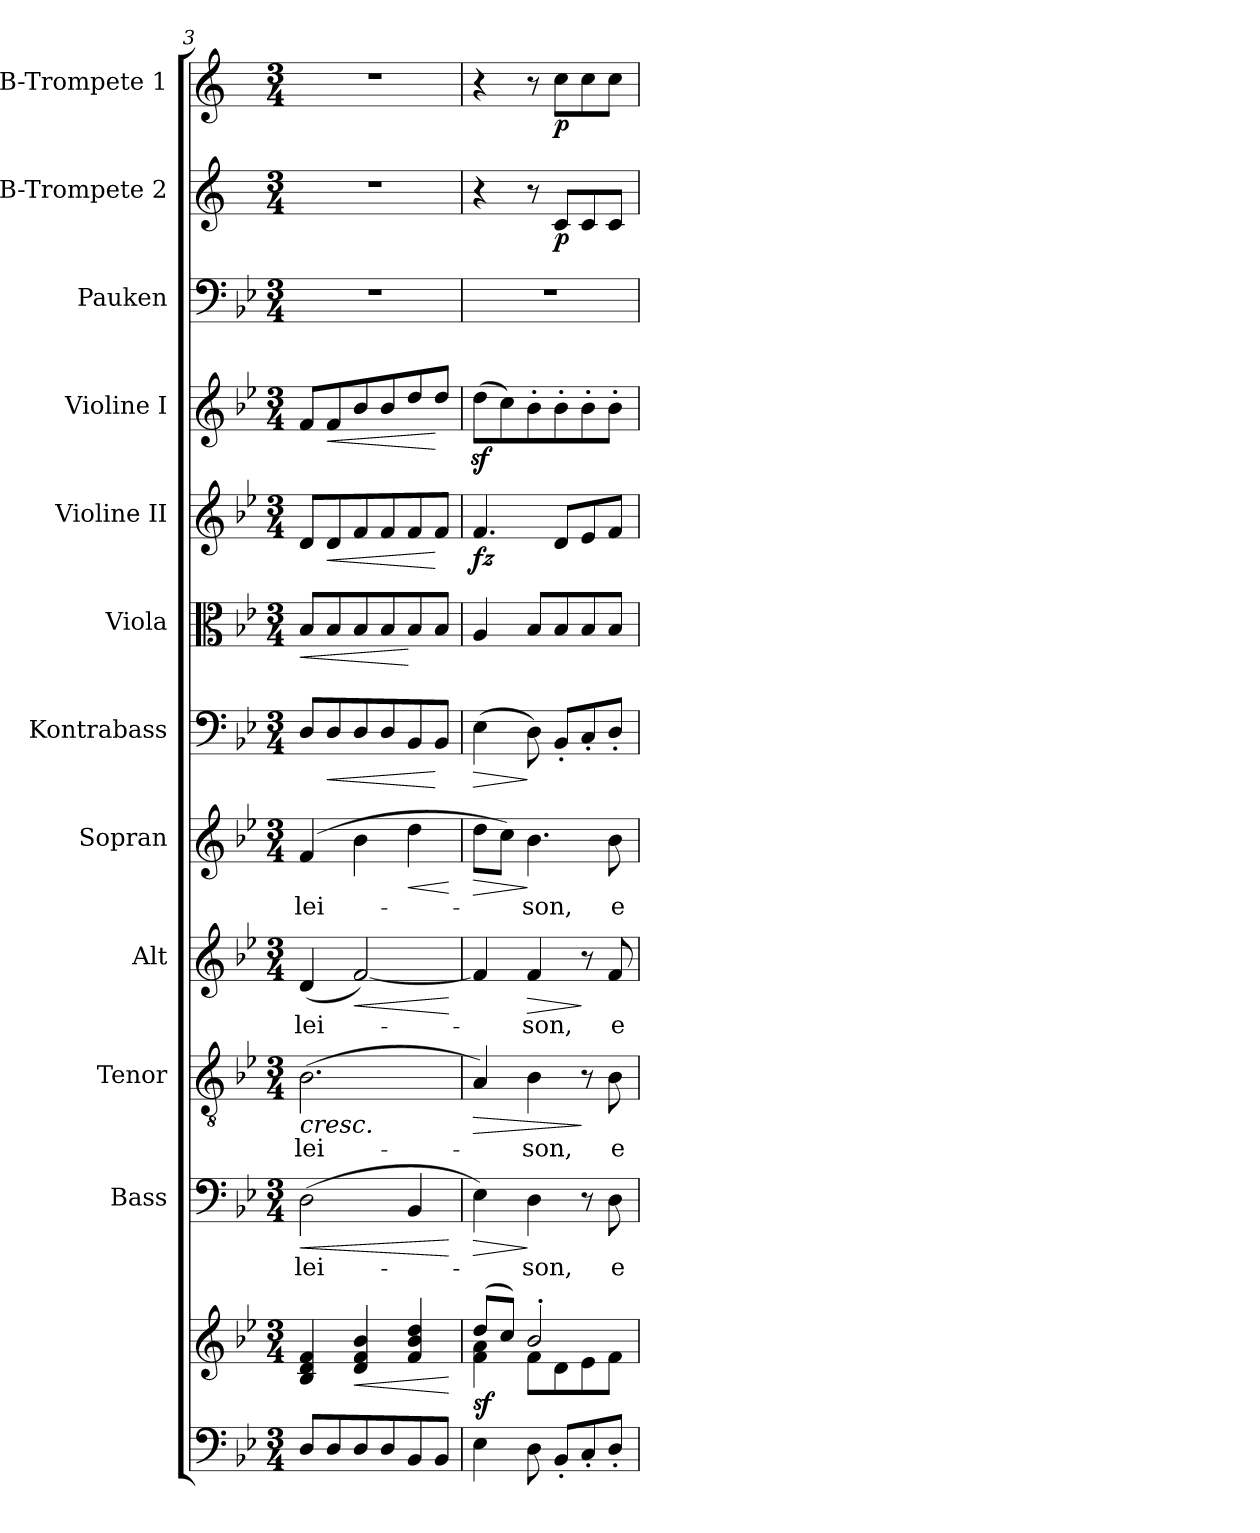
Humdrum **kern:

**kern	**kern	**dynam	**kern	**text	**dynam	**kern	**text	**dynam	**kern	**text	**dynam	**kern	**text	**dynam	**kern	**dynam	**kern	**dynam	**kern	**dynam	**kern	**dynam	**kern	**kern	**dynam	**kern	**dynam
*part12	*part12	*part12	*part11	*part11	*part11	*part10	*part10	*part10	*part9	*part9	*part9	*part8	*part8	*part8	*part7	*part7	*part6	*part6	*part5	*part5	*part4	*part4	*part3	*part2	*part2	*part1	*part1
*staff13	*staff12	*staff12/13	*staff11	*staff11	*staff11	*staff10	*staff10	*staff10	*staff9	*staff9	*staff9	*staff8	*staff8	*staff8	*staff7	*staff7	*staff6	*staff6	*staff5	*staff5	*staff4	*staff4	*staff3	*staff2	*staff2	*staff1	*staff1
*	*	*	*I"Bass	*	*	*I"Tenor	*	*	*I"Alt	*	*	*I"Sopran	*	*	*I"Kontrabass	*	*I"Viola	*	*I"Violine II	*	*I"Violine I	*	*I"Pauken	*I"B-Trompete 2	*	*I"B-Trompete 1	*
*	*	*	*I'B.	*	*	*I'T.	*	*	*I'A.	*	*	*I'S.	*	*	*I'Kb.	*	*I'Vla.	*	*I'Vl. II	*	*I'Vl. I	*	*I'Pk.	*I'B Trp. 2	*	*I'B Trp. 1	*
*clefF4	*clefG2	*	*clefF4	*	*	*clefGv2	*	*	*clefG2	*	*	*clefG2	*	*	*clefF4	*	*clefC3	*	*clefG2	*	*clefG2	*	*clefF4	*clefG2	*	*clefG2	*
*	*	*	*	*	*	*	*	*	*	*	*	*	*	*	*ITrd7c12	*	*	*	*	*	*	*	*	*ITrd1c2	*	*ITrd1c2	*
*k[b-e-]	*k[b-e-]	*	*k[b-e-]	*	*	*k[b-e-]	*	*	*k[b-e-]	*	*	*k[b-e-]	*	*	*k[b-e-]	*	*k[b-e-]	*	*k[b-e-]	*	*k[b-e-]	*	*k[b-e-]	*k[b-e-]	*	*k[b-e-]	*
*B-:	*B-:	*	*B-:	*	*	*B-:	*	*	*B-:	*	*	*B-:	*	*	*B-:	*	*B-:	*	*B-:	*	*B-:	*	*B-:	*B-:	*	*B-:	*
*M3/4	*M3/4	*	*M3/4	*	*	*M3/4	*	*	*M3/4	*	*	*M3/4	*	*	*M3/4	*	*M3/4	*	*M3/4	*	*M3/4	*	*M3/4	*M3/4	*	*M3/4	*
=3	=3	=3	=3	=3	=3	=3	=3	=3	=3	=3	=3	=3	=3	=3	=3	=3	=3	=3	=3	=3	=3	=3	=3	=3	=3	=3	=3
!	!	!	!	!LO:LY:b	!LO:HP:b	!	!LO:LY:b	!LO:HP:b	!	!LO:LY:b	!	!	!LO:LY:b	!	!	!	!	!LO:HP:b	!	!	!	!	!	!	!	!	!
8D/L	4B-/ 4d/ 4f/	.	(>2D\	-lei-	<	(>2.B-\	-lei-	<	(<4d/	-lei-	.	(4f/	-lei-	.	8DD/L	.	8B-/L	<	8d/L	.	8f/L	.	2.r	2.r	.	2.r	.
!	!	!	!	!	!	!	!	!	!	!	!	!	!	!	!	!LO:HP:b	!	!	!	!LO:HP:b	!	!LO:HP:b	!	!	!	!	!
8D/	.	.	.	.	.	.	.	.	.	.	.	.	.	.	8DD/	<	8B-/	.	8d/	<	8f/	<	.	.	.	.	.
!	!	!LO:HP:b	!	!	!	!	!	!	!	!	!LO:HP:b	!	!	!	!	!	!	!	!	!	!	!	!	!	!	!	!
8D/	4d/ 4f/ 4b-/	<	.	.	.	.	.	.	[2f/)	.	<	4b-\	.	.	8DD/	.	8B-/	.	8f/	.	8b-/	.	.	.	.	.	.
8D/	.	.	.	.	.	.	.	.	.	.	.	.	.	.	8DD/	.	8B-/	.	8f/	.	8b-/	.	.	.	.	.	.
!	!	!	!	!	!	!	!	!	!	!	!	!	!	!LO:HP:b	!	!	!	!	!	!	!	!	!	!	!	!	!
8BB-/	4f/ 4b-/ 4dd/	.	4BB-/	.	.	.	.	.	.	.	.	4dd\	.	<	8BBB-/	.	8B-/	[	8f/	.	8dd/	.	.	.	.	.	.
8BB-/J	.	.	.	.	.	.	.	.	.	.	.	.	.	.	8BBB-/J	[	8B-/J	.	8f/J	[	8dd/J	[	.	.	.	.	.
.	.	[	.	.	[	.	.	.	.	.	[	.	.	[	.	.	.	.	.	.	.	.	.	.	.	.	.
=4	=4	=4	=4	=4	=4	=4	=4	=4	=4	=4	=4	=4	=4	=4	=4	=4	=4	=4	=4	=4	=4	=4	=4	=4	=4	=4	=4
*	*^	*	*	*	*	*	*	*	*	*	*	*	*	*	*	*	*	*	*	*	*	*	*	*	*	*	*
!	!	!	!LO:DY:b	!	!	!LO:HP:b	!	!	!LO:HP:b	!	!	!	!	!	!LO:HP:b	!	!LO:HP:b	!	!	!	!LO:DY:b	!	!	!	!	!	!	!
4E-\	(>8dd/L	4f\ 4a\	sf	4E-\)	.	>	4A/)	.	>	4f/]	.	.	8dd\L	.	>	(>4EE-\	>	4A/	.	4.f/	fz	(>8ddz<\L	.	2.r	4r	.	4r	.
.	8cc/J)	.	.	.	.	.	.	.	.	.	.	.	8cc\J)	.	.	.	.	.	.	.	.	8cc\)	.	.	.	.	.	.
!	!	!	!	!	!LO:LY:b	!	!	!LO:LY:b	!	!	!LO:LY:b	!LO:HP:b	!	!LO:LY:b	!	!	!	!	!	!	!	!	!	!	!	!	!	!
8D\	2b-'</	8f\L	.	4D\	-son,	]	4B-\	-son,	[	4f/	-son,	>	4.b-\	-son,	]	8DD\)	]	8B-/L	.	.	.	8b-'>\	.	.	8r	.	8r	.
!	!	!	!	!	!	!	!	!	!	!	!	!	!	!	!	!	!	!	!	!	!	!	!	!	!	!LO:DY:b	!	!LO:DY:b
8BB-'</L	.	8d\	.	.	.	.	.	.	.	.	.	.	.	.	.	8BBB-'</L	.	8B-/	.	8d/L	.	8b-'>\	.	.	8B-/L	p	8b-\L	p
8C'</	.	8e-\	.	8r	.	.	8r	.	]	8r	.	]	.	.	.	8CC'</	.	8B-/	.	8e-/	.	8b-'>\	.	.	8B-/	.	8b-\	.
!	!	!	!	!	!LO:LY:b	!	!	!LO:LY:b	!	!	!LO:LY:b	!	!	!LO:LY:b	!	!	!	!	!	!	!	!	!	!	!	!	!	!
8D'</J	.	8f\J	.	8D\	e-	.	8B-\	e-	.	8f/	e-	.	8b-\	e-	.	8DD'</J	.	8B-/J	.	8f/J	.	8b-'>\J	.	.	8B-/J	.	8b-\J	.
*	*v	*v	*	*	*	*	*	*	*	*	*	*	*	*	*	*	*	*	*	*	*	*	*	*	*	*	*	*
=	=	=	=	=	=	=	=	=	=	=	=	=	=	=	=	=	=	=	=	=	=	=	=	=	=	=	=
*-	*-	*-	*-	*-	*-	*-	*-	*-	*-	*-	*-	*-	*-	*-	*-	*-	*-	*-	*-	*-	*-	*-	*-	*-	*-	*-	*-
